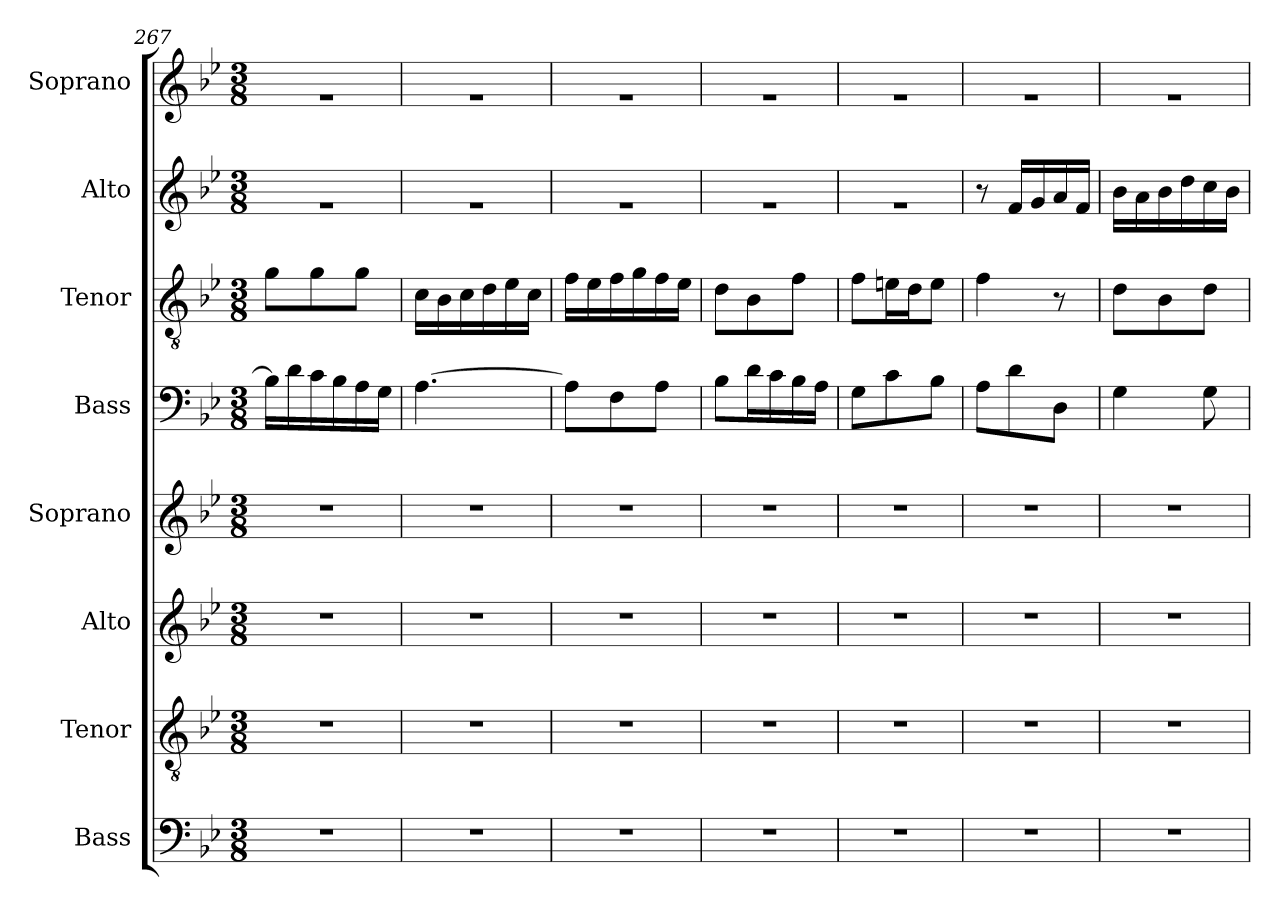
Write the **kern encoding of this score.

**kern	**kern	**kern	**kern	**kern	**kern	**kern	**kern
*part8	*part7	*part6	*part5	*part4	*part3	*part2	*part1
*staff8	*staff7	*staff6	*staff5	*staff4	*staff3	*staff2	*staff1
*I"Bass	*I"Tenor	*I"Alto	*I"Soprano	*I"Bass	*I"Tenor	*I"Alto	*I"Soprano
*clefF4	*clefGv2	*clefG2	*clefG2	*clefF4	*clefGv2	*clefG2	*clefG2
*k[b-e-]	*k[b-e-]	*k[b-e-]	*k[b-e-]	*k[b-e-]	*k[b-e-]	*k[b-e-]	*k[b-e-]
*B-:	*B-:	*B-:	*B-:	*B-:	*B-:	*B-:	*B-:
*M3/8	*M3/8	*M3/8	*M3/8	*M3/8	*M3/8	*M3/8	*M3/8
=267	=267	=267	=267	=267	=267	=267	=267
!	!	!	!	!	!	!LO:N:vis=1	!LO:N:vis=1
4.r	4.r	4.r	4.r	16B-\LL]	8g\L	4.ra	4.ra
.	.	.	.	16d\	.	.	.
.	.	.	.	16c\	8g\	.	.
.	.	.	.	16B-\	.	.	.
.	.	.	.	16A\	8g\J	.	.
.	.	.	.	16G\JJ	.	.	.
=268	=268	=268	=268	=268	=268	=268	=268
!	!	!	!	!	!	!LO:N:vis=1	!LO:N:vis=1
4.r	4.r	4.r	4.r	[>4.A\	16c\LL	4.ra	4.ra
.	.	.	.	.	16B-\	.	.
.	.	.	.	.	16c\	.	.
.	.	.	.	.	16d\	.	.
.	.	.	.	.	16e-\	.	.
.	.	.	.	.	16c\JJ	.	.
=269	=269	=269	=269	=269	=269	=269	=269
!	!	!	!	!	!	!LO:N:vis=1	!LO:N:vis=1
4.r	4.r	4.r	4.r	8A\L]	16f\LL	4.ra	4.ra
.	.	.	.	.	16e-\	.	.
.	.	.	.	8F\	16f\	.	.
.	.	.	.	.	16g\	.	.
.	.	.	.	8A\J	16f\	.	.
.	.	.	.	.	16e-\JJ	.	.
=270	=270	=270	=270	=270	=270	=270	=270
!	!	!	!	!	!	!LO:N:vis=1	!LO:N:vis=1
4.r	4.r	4.r	4.r	8B-\L	8d\L	4.ra	4.ra
.	.	.	.	16d\L	8B-\	.	.
.	.	.	.	16c\	.	.	.
.	.	.	.	16B-\	8f\J	.	.
.	.	.	.	16A\JJ	.	.	.
!!LO:PB:g=z
=271	=271	=271	=271	=271	=271	=271	=271
!	!	!	!	!	!	!LO:N:vis=1	!LO:N:vis=1
4.r	4.r	4.r	4.r	8G\L	8f\L	4.ra	4.ra
.	.	.	.	8c\	16en\L	.	.
.	.	.	.	.	16d\J	.	.
.	.	.	.	8B-\J	8e\J	.	.
=272	=272	=272	=272	=272	=272	=272	=272
!	!	!	!	!	!	!	!LO:N:vis=1
4.r	4.r	4.r	4.r	8A\L	4f\	8r	4.ra
.	.	.	.	8d\	.	16f/LL	.
.	.	.	.	.	.	16g/	.
.	.	.	.	8D\J	8r	16a/	.
.	.	.	.	.	.	16f/JJ	.
=273	=273	=273	=273	=273	=273	=273	=273
!	!	!	!	!	!	!	!LO:N:vis=1
4.r	4.r	4.r	4.r	4G\	8d\L	16b-\LL	4.ra
.	.	.	.	.	.	16a\	.
.	.	.	.	.	8B-\	16b-\	.
.	.	.	.	.	.	16dd\	.
.	.	.	.	8G\	8d\J	16cc\	.
.	.	.	.	.	.	16b-\JJ	.
=	=	=	=	=	=	=	=
*-	*-	*-	*-	*-	*-	*-	*-
